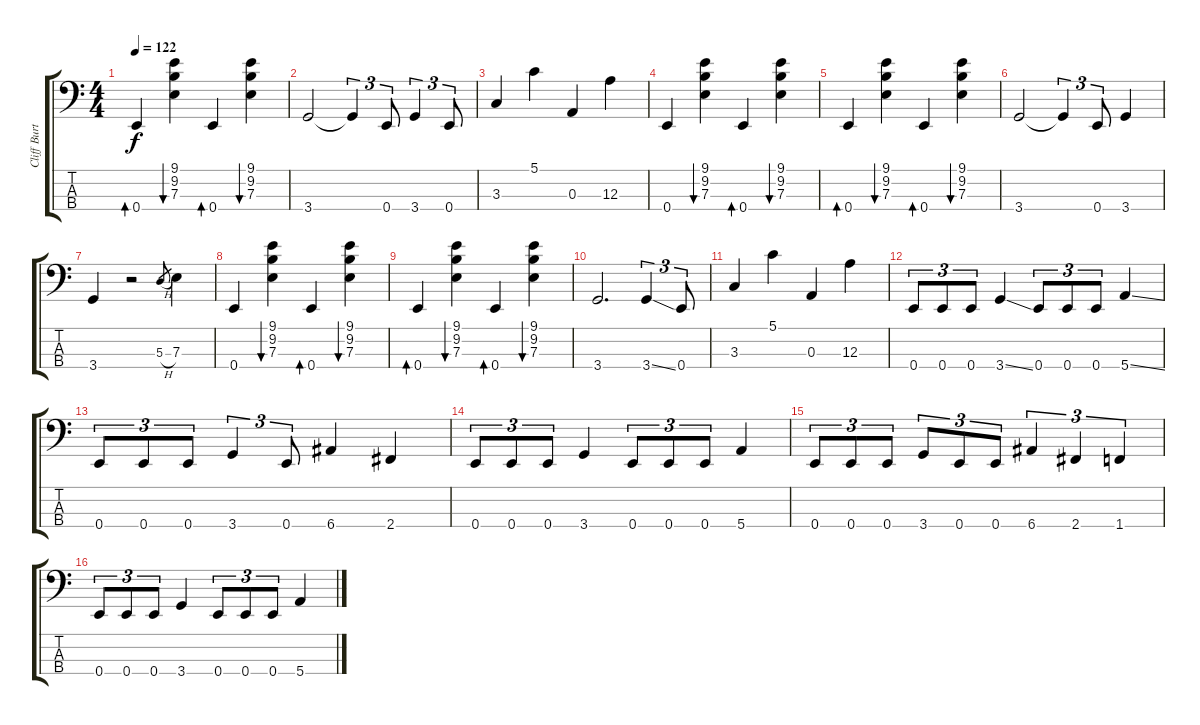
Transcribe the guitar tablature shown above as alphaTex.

\track ("Cliff Burton" "Cliff Burt") {instrument electricbassfinger}
\staff {score tabs}
\tuning (G2 D2 A1 E1) {hide}
\ts (4 4)
\tempo 122
\clef f4
\ks c
0.4.4{bd 60 dy f} (9.1 9.2 7.3).4{bu 60} 0.4.4{bd 60} (9.1 9.2 7.3).4{bu 60} |
3.4.2 3.4{t}.4{tu (3 2)} 0.4.8{tu (3 2)} 3.4.4{tu (3 2)} 0.4.8{tu (3 2)} |
3.3.4 5.1.4 0.3.4 12.3.4 |
0.4.4 (9.1 9.2 7.3).4{bu 60} 0.4.4{bd 60} (9.1 9.2 7.3).4{bu 60} |
0.4.4{bd 60} (9.1 9.2 7.3).4{bu 60} 0.4.4{bd 60} (9.1 9.2 7.3).4{bu 60} |
3.4.2 3.4{t}.4{tu (3 2)} 0.4.8{tu (3 2)} 3.4.4 |
3.4.4 r.2 5.3{h}.8{gr} 7.3.4 |
0.4.4 (9.1 9.2 7.3).4{bu 60} 0.4.4{bd 60} (9.1 9.2 7.3).4{bu 60} |
0.4.4{bd 60} (9.1 9.2 7.3).4{bu 60} 0.4.4{bd 60} (9.1 9.2 7.3).4{bu 60} |
3.4.2{d} 3.4{ss}.4{tu (3 2)} 0.4.8{tu (3 2)} |
3.3.4 5.1.4 0.3.4 12.3.4 |
0.4.8{tu (3 2)} 0.4.8{tu (3 2)} 0.4.8{tu (3 2)} 3.4{ss}.4 0.4.8{tu (3 2)} 0.4.8{tu (3 2)} 0.4.8{tu (3 2)} 5.4{ss}.4 |
0.4.8{tu (3 2)} 0.4.8{tu (3 2)} 0.4.8{tu (3 2)} 3.4.4{tu (3 2)} 0.4.8{tu (3 2)} 6.4.4 2.4.4 |
0.4.8{tu (3 2)} 0.4.8{tu (3 2)} 0.4.8{tu (3 2)} 3.4.4 0.4.8{tu (3 2)} 0.4.8{tu (3 2)} 0.4.8{tu (3 2)} 5.4.4 |
0.4.8{tu (3 2)} 0.4.8{tu (3 2)} 0.4.8{tu (3 2)} 3.4.8{tu (3 2)} 0.4.8{tu (3 2)} 0.4.8{tu (3 2)} 6.4.4{tu (3 2)} 2.4.4{tu (3 2)} 1.4.4{tu (3 2)} |
0.4.8{tu (3 2)} 0.4.8{tu (3 2)} 0.4.8{tu (3 2)} 3.4.4 0.4.8{tu (3 2)} 0.4.8{tu (3 2)} 0.4.8{tu (3 2)} 5.4{ss}.4
